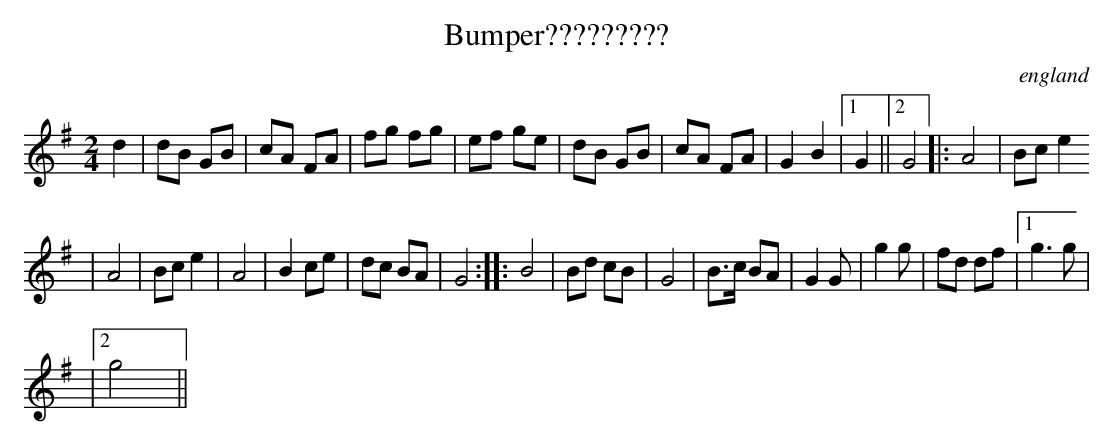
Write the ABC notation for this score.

X:1
T:Bumper?????????
O:england
M:2/4
L:1/8
K:G major
d2|dB GB|cA FA|fg fg|ef ge|dB GB|cA FA|G2B2|1G2||2G4||:A4|Bc e2
|A4|Bce2|A4|B2ce|dc BA|G4:||:B4|Bd cB|G4|B>c BA|G2G|g2g|fd df|1g3g|
|2g4||
